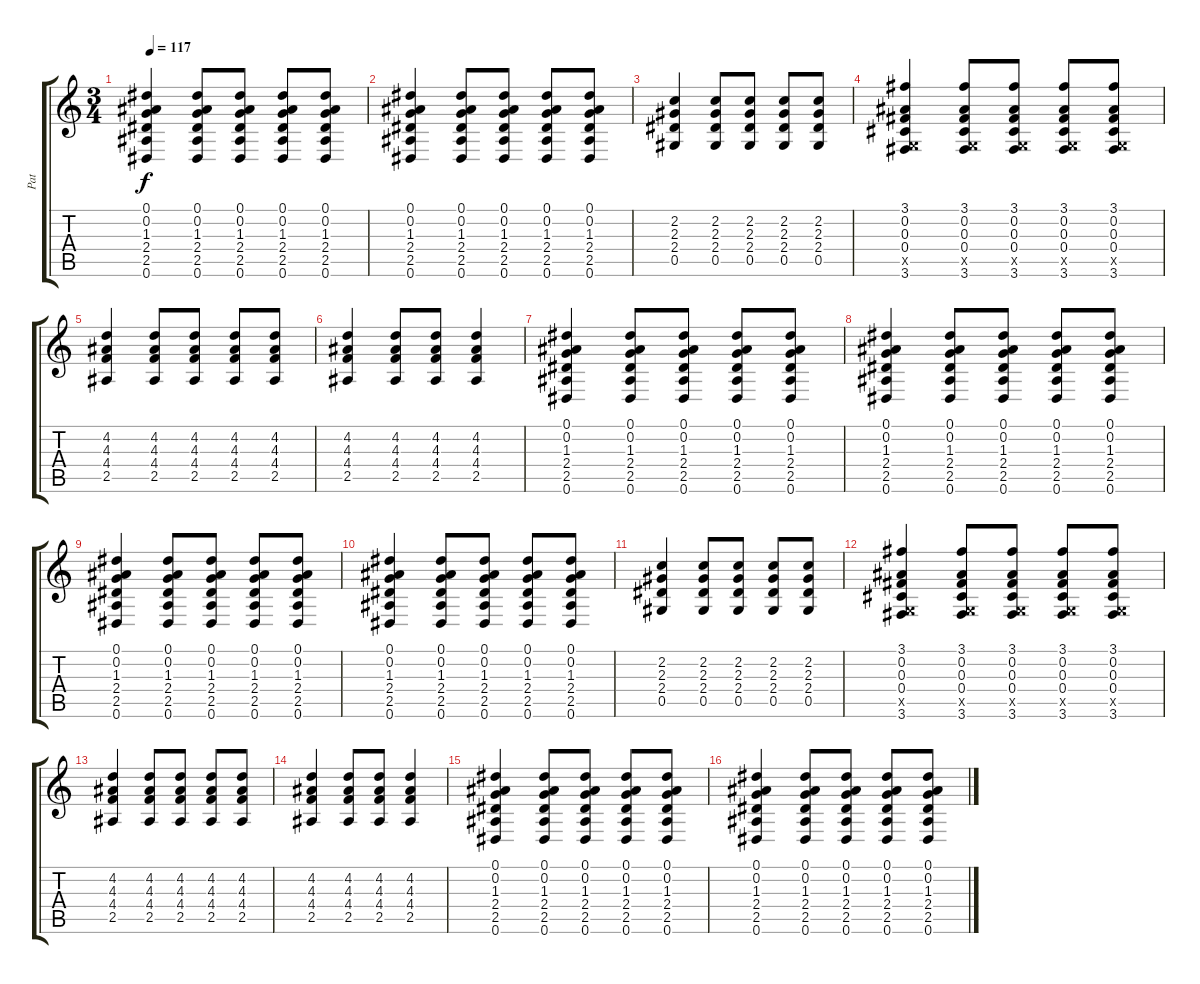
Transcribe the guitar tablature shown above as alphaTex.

\track ("Pat" "Pat") {instrument acousticguitarsteel}
\staff {score tabs}
\tuning (Eb4 Bb3 Gb3 Db3 Ab2 Eb2) {hide}
\ts (3 4)
\tempo 117
\clef g2
\ks c
(0.1 0.2 1.3 2.4 2.5 0.6).4{dy f} (0.1 0.2 1.3 2.4 2.5 0.6).8 (0.1 0.2 1.3 2.4 2.5 0.6).8 (0.1 0.2 1.3 2.4 2.5 0.6).8 (0.1 0.2 1.3 2.4 2.5 0.6).8 |
(0.1 0.2 1.3 2.4 2.5 0.6).4 (0.1 0.2 1.3 2.4 2.5 0.6).8 (0.1 0.2 1.3 2.4 2.5 0.6).8 (0.1 0.2 1.3 2.4 2.5 0.6).8 (0.1 0.2 1.3 2.4 2.5 0.6).8 |
(2.2 2.3 2.4 0.5).4 (2.2 2.3 2.4 0.5).8 (2.2 2.3 2.4 0.5).8 (2.2 2.3 2.4 0.5).8 (2.2 2.3 2.4 0.5).8 |
(3.1 0.2 0.3 0.4 -1.5{x} 3.6).4 (3.1 0.2 0.3 0.4 -1.5{x} 3.6).8 (3.1 0.2 0.3 0.4 -1.5{x} 3.6).8 (3.1 0.2 0.3 0.4 -1.5{x} 3.6).8 (3.1 0.2 0.3 0.4 -1.5{x} 3.6).8 |
(4.2 4.3 4.4 2.5).4 (4.2 4.3 4.4 2.5).8 (4.2 4.3 4.4 2.5).8 (4.2 4.3 4.4 2.5).8 (4.2 4.3 4.4 2.5).8 |
(4.2 4.3 4.4 2.5).4 (4.2 4.3 4.4 2.5).8 (4.2 4.3 4.4 2.5).8 (4.2 4.3 4.4 2.5).4 |
(0.1 0.2 1.3 2.4 2.5 0.6).4 (0.1 0.2 1.3 2.4 2.5 0.6).8 (0.1 0.2 1.3 2.4 2.5 0.6).8 (0.1 0.2 1.3 2.4 2.5 0.6).8 (0.1 0.2 1.3 2.4 2.5 0.6).8 |
(0.1 0.2 1.3 2.4 2.5 0.6).4 (0.1 0.2 1.3 2.4 2.5 0.6).8 (0.1 0.2 1.3 2.4 2.5 0.6).8 (0.1 0.2 1.3 2.4 2.5 0.6).8 (0.1 0.2 1.3 2.4 2.5 0.6).8 |
(0.1 0.2 1.3 2.4 2.5 0.6).4 (0.1 0.2 1.3 2.4 2.5 0.6).8 (0.1 0.2 1.3 2.4 2.5 0.6).8 (0.1 0.2 1.3 2.4 2.5 0.6).8 (0.1 0.2 1.3 2.4 2.5 0.6).8 |
(0.1 0.2 1.3 2.4 2.5 0.6).4 (0.1 0.2 1.3 2.4 2.5 0.6).8 (0.1 0.2 1.3 2.4 2.5 0.6).8 (0.1 0.2 1.3 2.4 2.5 0.6).8 (0.1 0.2 1.3 2.4 2.5 0.6).8 |
(2.2 2.3 2.4 0.5).4 (2.2 2.3 2.4 0.5).8 (2.2 2.3 2.4 0.5).8 (2.2 2.3 2.4 0.5).8 (2.2 2.3 2.4 0.5).8 |
(3.1 0.2 0.3 0.4 -1.5{x} 3.6).4 (3.1 0.2 0.3 0.4 -1.5{x} 3.6).8 (3.1 0.2 0.3 0.4 -1.5{x} 3.6).8 (3.1 0.2 0.3 0.4 -1.5{x} 3.6).8 (3.1 0.2 0.3 0.4 -1.5{x} 3.6).8 |
(4.2 4.3 4.4 2.5).4 (4.2 4.3 4.4 2.5).8 (4.2 4.3 4.4 2.5).8 (4.2 4.3 4.4 2.5).8 (4.2 4.3 4.4 2.5).8 |
(4.2 4.3 4.4 2.5).4 (4.2 4.3 4.4 2.5).8 (4.2 4.3 4.4 2.5).8 (4.2 4.3 4.4 2.5).4 |
(0.1 0.2 1.3 2.4 2.5 0.6).4 (0.1 0.2 1.3 2.4 2.5 0.6).8 (0.1 0.2 1.3 2.4 2.5 0.6).8 (0.1 0.2 1.3 2.4 2.5 0.6).8 (0.1 0.2 1.3 2.4 2.5 0.6).8 |
(0.1 0.2 1.3 2.4 2.5 0.6).4 (0.1 0.2 1.3 2.4 2.5 0.6).8 (0.1 0.2 1.3 2.4 2.5 0.6).8 (0.1 0.2 1.3 2.4 2.5 0.6).8 (0.1 0.2 1.3 2.4 2.5 0.6).8
